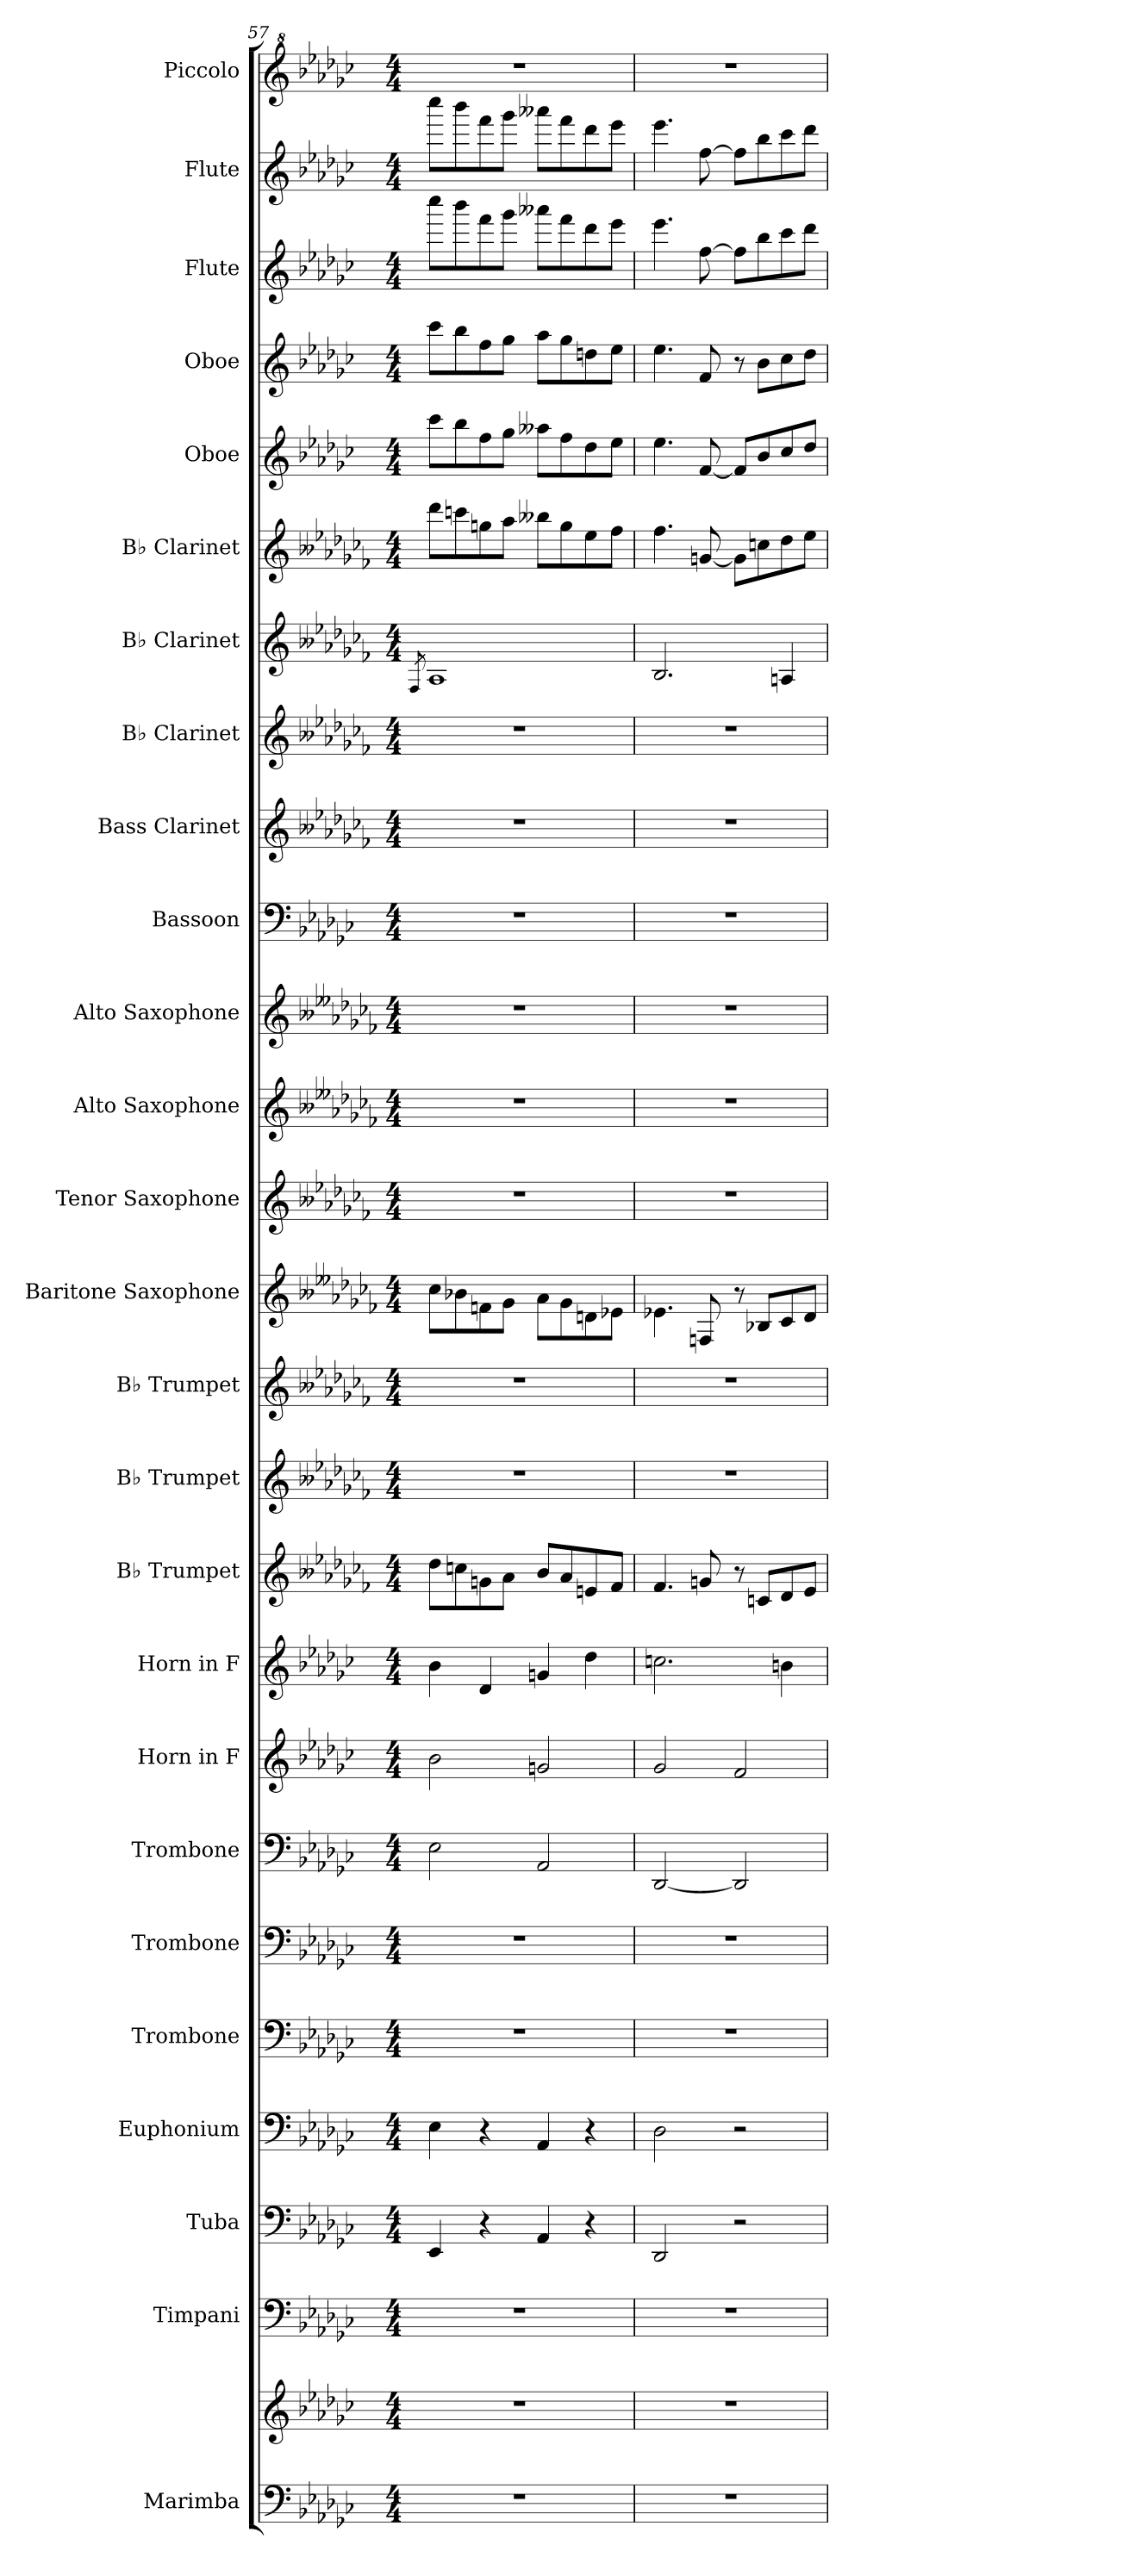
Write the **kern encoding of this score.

**kern	**kern	**kern	**kern	**kern	**kern	**kern	**kern	**kern	**kern	**kern	**kern	**kern	**kern	**kern	**kern	**kern	**kern	**kern	**kern	**kern	**kern	**kern	**kern	**kern	**kern	**kern
*part26	*part26	*part25	*part24	*part23	*part22	*part21	*part20	*part19	*part18	*part17	*part16	*part15	*part14	*part13	*part12	*part11	*part10	*part9	*part8	*part7	*part6	*part5	*part4	*part3	*part2	*part1
*staff27	*staff26	*staff25	*staff24	*staff23	*staff22	*staff21	*staff20	*staff19	*staff18	*staff17	*staff16	*staff15	*staff14	*staff13	*staff12	*staff11	*staff10	*staff9	*staff8	*staff7	*staff6	*staff5	*staff4	*staff3	*staff2	*staff1
*I"Marimba	*	*I"Timpani	*I"Tuba	*I"Euphonium	*I"Trombone	*I"Trombone	*I"Trombone	*I"Horn in F	*I"Horn in F	*I"B♭ Trumpet	*I"B♭ Trumpet	*I"B♭ Trumpet	*I"Baritone Saxophone	*I"Tenor Saxophone	*I"Alto Saxophone	*I"Alto Saxophone	*I"Bassoon	*I"Bass Clarinet	*I"B♭ Clarinet	*I"B♭ Clarinet	*I"B♭ Clarinet	*I"Oboe	*I"Oboe	*I"Flute	*I"Flute	*I"Piccolo
*I'Mrm.	*	*I'Timp.	*I'Tba.	*I'Euph.	*I'Tbn.	*I'Tbn.	*I'Tbn.	*	*	*I'B♭ Tpt.	*I'B♭ Tpt.	*I'B♭ Tpt.	*I'Bar. Sax.	*I'T. Sax.	*I'A. Sax.	*I'A. Sax.	*I'Bsn.	*I'B. Cl.	*I'B♭ Cl.	*I'B♭ Cl.	*I'B♭ Cl.	*I'Ob.	*I'Ob.	*I'Fl.	*I'Fl.	*I'Picc.
*clefF4	*clefG2	*clefF4	*clefF4	*clefF4	*clefF4	*clefF4	*clefF4	*clefG2	*clefG2	*clefG2	*clefG2	*clefG2	*clefG2	*clefG2	*clefG2	*clefG2	*clefF4	*clefG2	*clefG2	*clefG2	*clefG2	*clefG2	*clefG2	*clefG2	*clefG2	*clefG^2
*	*	*	*	*	*	*	*	*ITrd4c7	*ITrd4c7	*ITrd1c2	*ITrd1c2	*ITrd1c2	*ITrd12c21	*ITrd8c14	*ITrd5c9	*ITrd5c9	*	*ITrd8c14	*ITrd1c2	*ITrd1c2	*ITrd1c2	*	*	*	*	*ITrd-7c-12
*k[b-e-a-d-g-c-]	*k[b-e-a-d-g-c-]	*k[b-e-a-d-g-c-]	*k[b-e-a-d-g-c-]	*k[b-e-a-d-g-c-]	*k[b-e-a-d-g-c-]	*k[b-e-a-d-g-c-]	*k[b-e-a-d-g-c-]	*k[b-e-a-d-g-c-f-]	*k[b-e-a-d-g-c-f-]	*k[b--e-a-d-g-c-f-]	*k[b--e-a-d-g-c-f-]	*k[b--e-a-d-g-c-f-]	*k[b--e--a-d-g-c-f-]	*k[b--e-a-d-g-c-f-]	*k[b--e--a-d-g-c-f-]	*k[b--e--a-d-g-c-f-]	*k[b-e-a-d-g-c-]	*k[b--e-a-d-g-c-f-]	*k[b--e-a-d-g-c-f-]	*k[b--e-a-d-g-c-f-]	*k[b--e-a-d-g-c-f-]	*k[b-e-a-d-g-c-]	*k[b-e-a-d-g-c-]	*k[b-e-a-d-g-c-]	*k[b-e-a-d-g-c-]	*k[b-e-a-d-g-c-]
*M4/4	*M4/4	*M4/4	*M4/4	*M4/4	*M4/4	*M4/4	*M4/4	*M4/4	*M4/4	*M4/4	*M4/4	*M4/4	*M4/4	*M4/4	*M4/4	*M4/4	*M4/4	*M4/4	*M4/4	*M4/4	*M4/4	*M4/4	*M4/4	*M4/4	*M4/4	*M4/4
=57	=57	=57	=57	=57	=57	=57	=57	=57	=57	=57	=57	=57	=57	=57	=57	=57	=57	=57	=57	=57	=57	=57	=57	=57	=57	=57
.	.	.	.	.	.	.	.	.	.	.	.	.	.	.	.	.	.	.	.	8qE-/	.	.	.	.	.	.
1r	1r	1r	4EE-/	4E-\	1r	1r	2E-\	2e-\	4e-\	8cc-\L	1r	1r	8c-\L	1r	1r	1r	1r	1r	1r	1G-	8ccc-\L	8ccc-\L	8ccc-\L	8cccc-\L	8cccc-\L	1r
.	.	.	.	.	.	.	.	.	.	8b-X\	.	.	8B-X\	.	.	.	.	.	.	.	8bb-X\	8bb-\	8bb-\	8bbb-\	8bbb-\	.
.	.	.	4r	4r	.	.	.	.	4G-/	8fn\	.	.	8Fn\	.	.	.	.	.	.	.	8ffn\	8ff\	8ff\	8fff\	8fff\	.
.	.	.	.	.	.	.	.	.	.	8g-\J	.	.	8G-\J	.	.	.	.	.	.	.	8gg-\J	8gg-\J	8gg-\J	8ggg-\J	8ggg-\J	.
.	.	.	4AA-/	4AA-/	.	.	2AA-/	2cn/	4cn/	8a-/L	.	.	8A-\L	.	.	.	.	.	.	.	8aa--X\L	8aa--X\L	8aa-\L	8aaa--X\L	8aaa--X\L	.
.	.	.	.	.	.	.	.	.	.	8g-/	.	.	8G-\	.	.	.	.	.	.	.	8ff\	8ff\	8gg-\	8fff\	8fff\	.
.	.	.	4r	4r	.	.	.	.	4g-\	8dn/	.	.	8Dn\	.	.	.	.	.	.	.	8dd-\	8dd-\	8ddn\	8ddd-\	8ddd-\	.
.	.	.	.	.	.	.	.	.	.	8e-/J	.	.	8E-X\J	.	.	.	.	.	.	.	8ee-\J	8ee-\J	8ee-\J	8eee-\J	8eee-\J	.
=58	=58	=58	=58	=58	=58	=58	=58	=58	=58	=58	=58	=58	=58	=58	=58	=58	=58	=58	=58	=58	=58	=58	=58	=58	=58	=58
1r	1r	1r	2DD-/	2D-\	1r	1r	[2DD-/	2c-/	2.fn\	4.e-/	1r	1r	4.E-X\	1r	1r	1r	1r	1r	1r	2.A-/	4.ee-\	4.ee-\	4.ee-\	4.eee-\	4.eee-\	1r
.	.	.	.	.	.	.	.	.	.	8fn/	.	.	8FFn/	.	.	.	.	.	.	.	[8fn/	[8f/	8f/	[8ff\	[8ff\	.
.	.	.	2r	2r	.	.	2DD-/]	2B-/	.	8r	.	.	8r	.	.	.	.	.	.	.	8f\L]	8f/L]	8r	8ff\L]	8ff\L]	.
.	.	.	.	.	.	.	.	.	.	8B-X/L	.	.	8BB-X/L	.	.	.	.	.	.	.	8b-X\	8b-/	8b-\L	8bb-\	8bb-\	.
.	.	.	.	.	.	.	.	.	4en\	8c-/	.	.	8C-/	.	.	.	.	.	.	4Gn/	8cc-\	8cc-/	8cc-\	8ccc-\	8ccc-\	.
.	.	.	.	.	.	.	.	.	.	8d-/J	.	.	8D-/J	.	.	.	.	.	.	.	8dd-\J	8dd-/J	8dd-\J	8ddd-\J	8ddd-\J	.
=	=	=	=	=	=	=	=	=	=	=	=	=	=	=	=	=	=	=	=	=	=	=	=	=	=	=
*-	*-	*-	*-	*-	*-	*-	*-	*-	*-	*-	*-	*-	*-	*-	*-	*-	*-	*-	*-	*-	*-	*-	*-	*-	*-	*-
